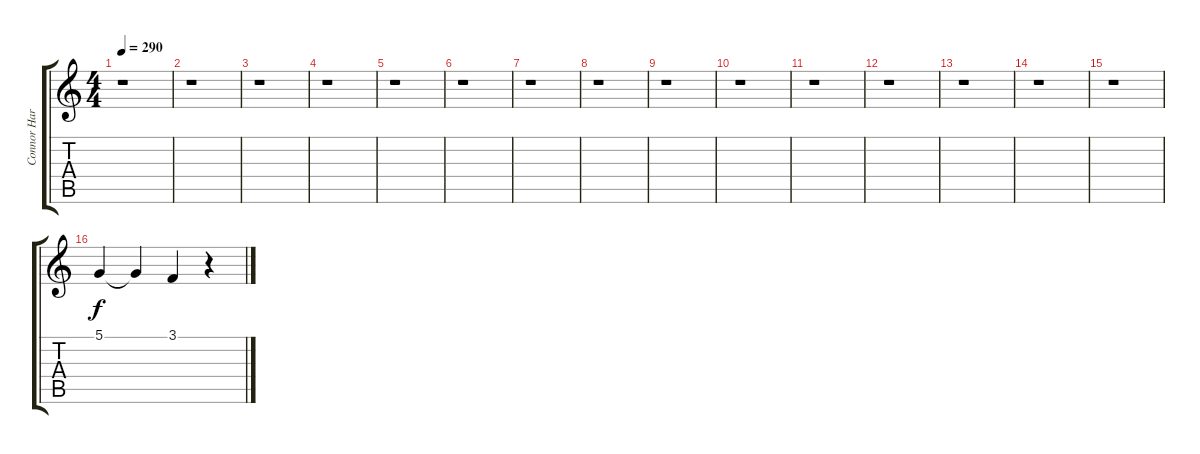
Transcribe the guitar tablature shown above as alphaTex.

\track ("Connor Harms" "Connor Har") {instrument bagpipe}
\staff {score tabs}
\tuning (D4 A3 F3 C3 G2 D2) {hide}
\ts (4 4)
\tempo 290
\clef g2
\ks c
r.1{dy mp} |
r.1 |
r.1 |
r.1 |
r.1 |
r.1 |
r.1 |
r.1 |
r.1 |
r.1 |
r.1 |
r.1 |
r.1 |
r.1 |
r.1 |
5.1.4{dy f} 5.1{t}.4 3.1.4 r.4
